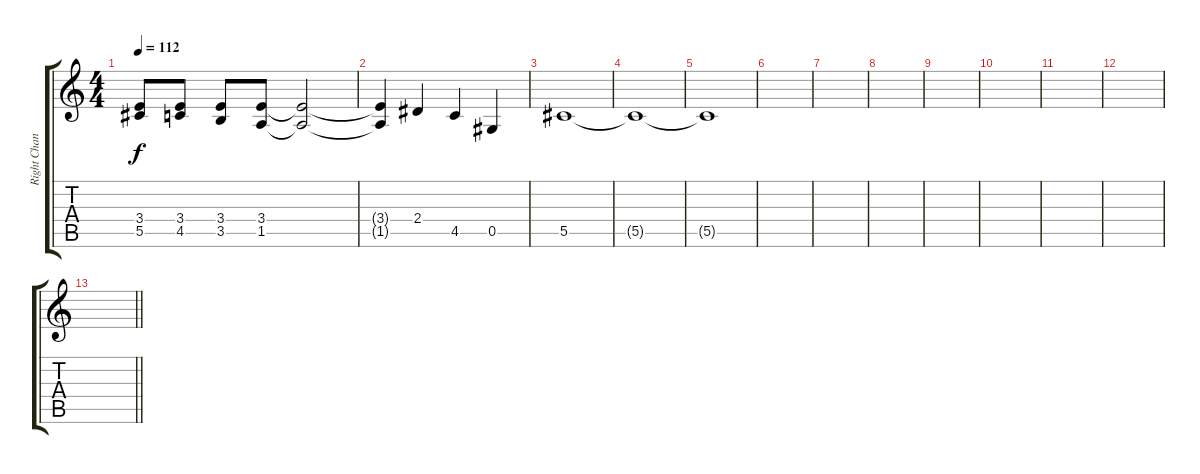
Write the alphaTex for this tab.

\track ("Right Channel" "Right Chan") {instrument distortionguitar}
\staff {score tabs}
\tuning (Eb4 Bb3 Gb3 Db3 Ab2 Eb2) {hide}
\ts (4 4)
\tempo 112
\clef g2
\ks c
(3.4 5.5).8{dy f} (3.4 4.5).8 (3.4 3.5).8 (3.4 1.5).8 (3.4{t} 1.5{t}).2 |
(3.4{t} 1.5{t}).4 2.4.4 4.5.4 0.5.4 |
5.5.1 |
5.5{t}.1 |
5.5{t}.1 |
|
|
|
|
|
|
|
\barLineRight lightlight
